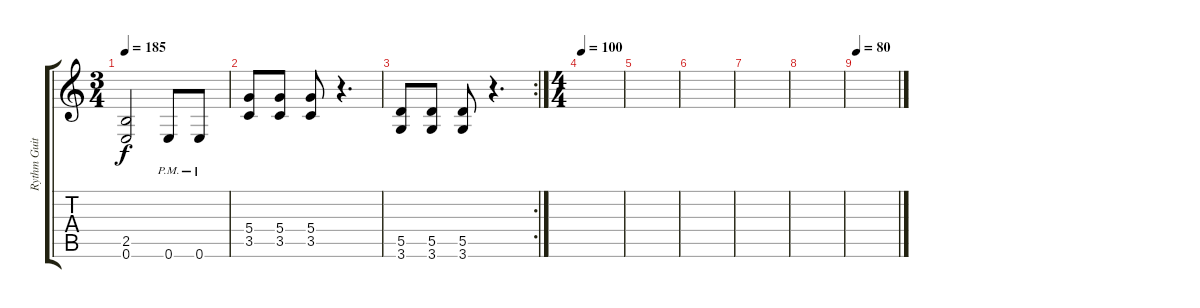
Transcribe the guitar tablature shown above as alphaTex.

\track ("Rythm Guitar" "Rythm Guit") {instrument distortionguitar}
\staff {score tabs}
\tuning (E4 B3 G3 D3 A2 E2) {hide}
\ts (3 4)
\tempo 185
\clef g2
\ks c
(2.5{t} 0.6{t}).2{dy f} 0.6{pm}.8 0.6{pm}.8 |
(5.4 3.5).8 (5.4 3.5).8 (5.4 3.5).8 r.4{d} |
\rc 2
(5.5 3.6).8 (5.5 3.6).8 (5.5 3.6).8 r.4{d} |
\ts (4 4)
\tempo 100
|
|
|
|
|
\tempo 80
